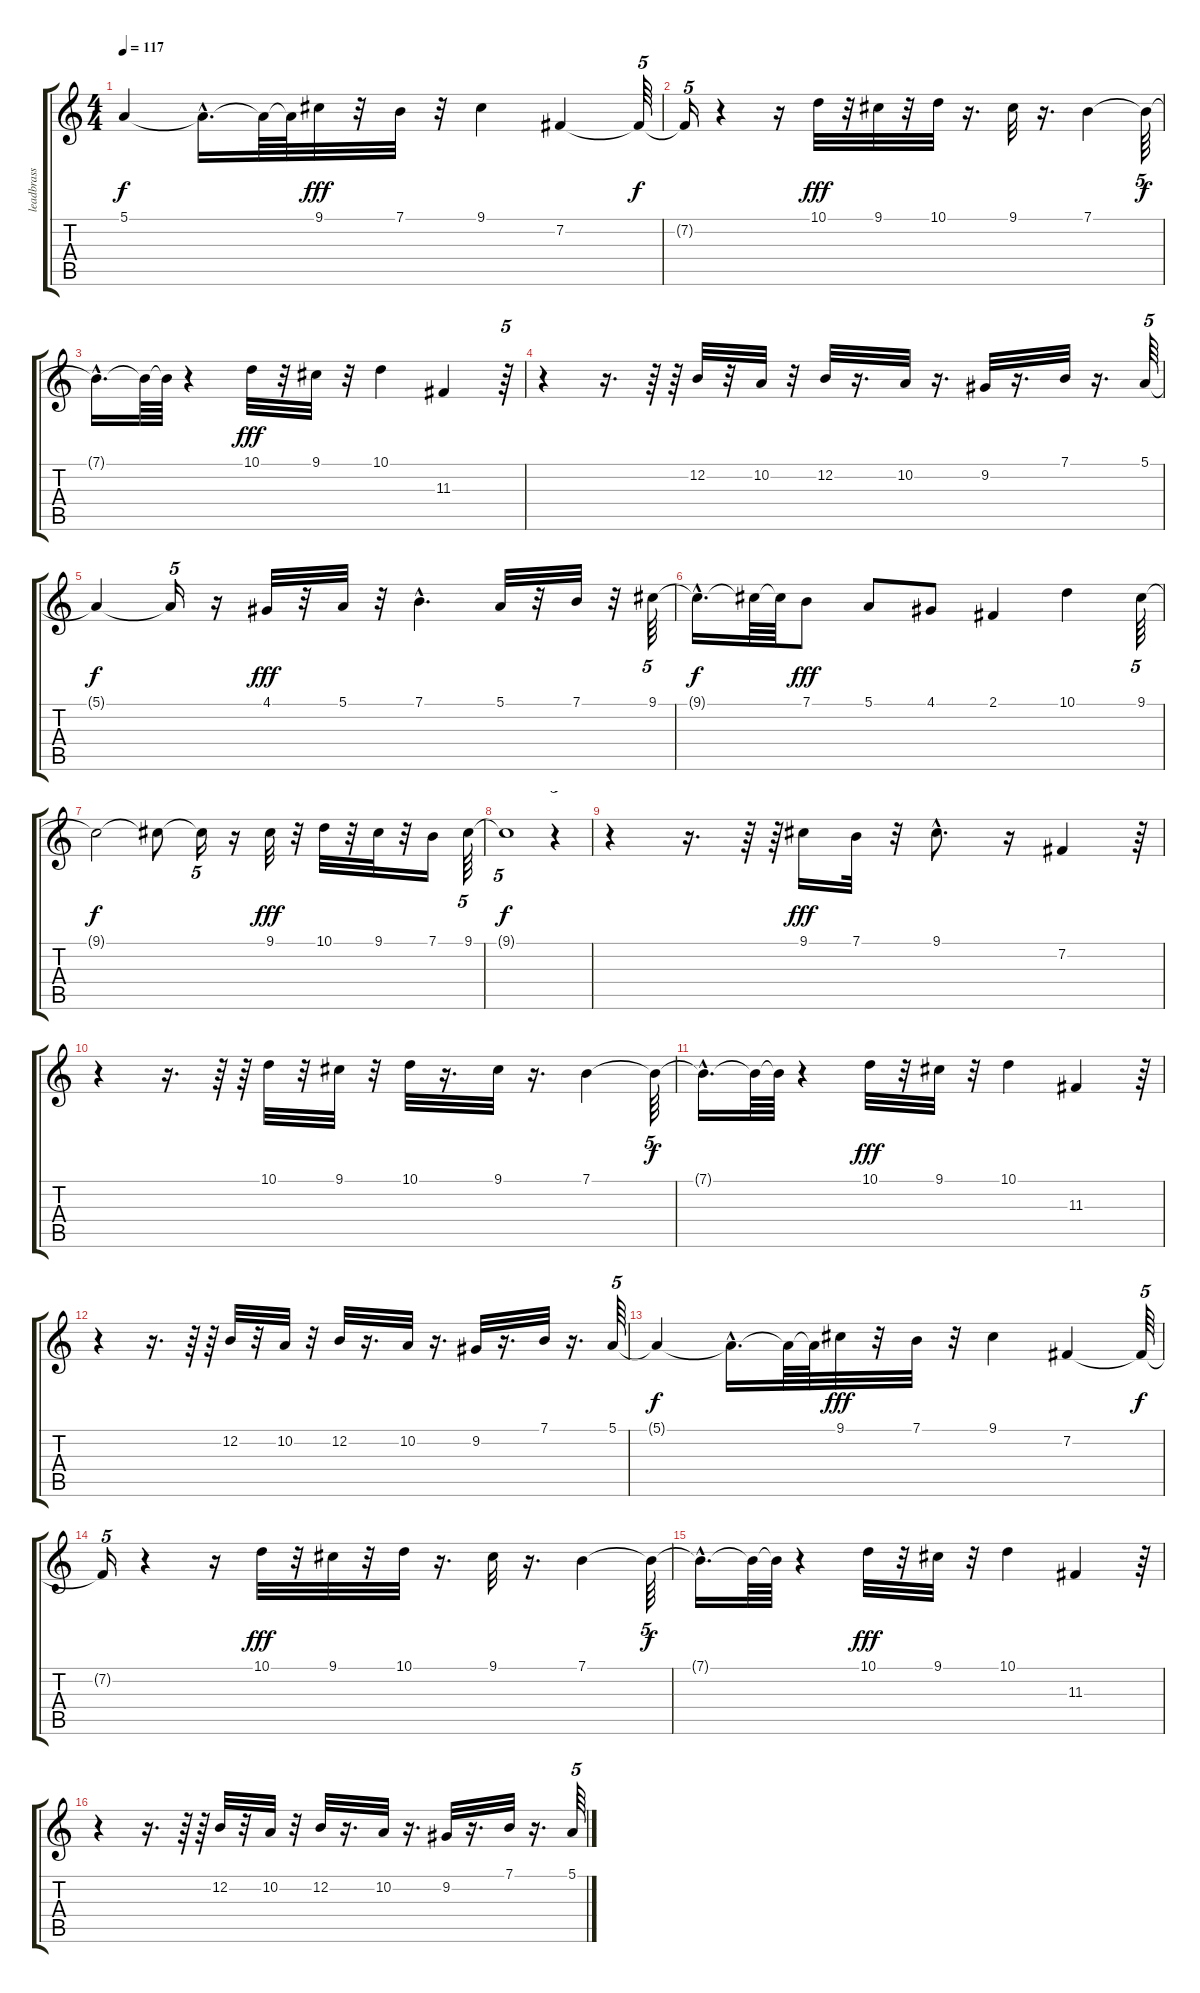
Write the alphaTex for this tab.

\track ("leadbrass" "leadbrass") {instrument synthbrass1}
\staff {score tabs}
\tuning (E4 B3 G3 D3 A2 E2) {hide}
\ts (4 4)
\tempo 117
\clef g2
\ks c
5.1{t}.4{dy f} 5.1{hac t}.16{d} 5.1{t}.64 5.1{t}.64 9.1.32{dy fff} r.32 7.1.32 r.32 9.1.4 7.2.4 7.2{t}.64{tu (5 4) dy f} |
7.2{t}.16{tu (5 4)} r.4 r.16 10.1.32{dy fff} r.32 9.1.32 r.32 10.1.32 r.16{d} 9.1.32 r.16{d} 7.1.4 7.1{t}.64{tu (5 4) dy f} |
7.1{hac t}.16{d} 7.1{t}.64 7.1{t}.64 r.4 10.1.32{dy fff} r.32 9.1.32 r.32 10.1.4 11.3.4 r.64{tu (5 4)} |
r.4 r.16{d} r.64 r.64 12.2.32 r.32 10.2.32 r.32 12.2.32 r.16{d} 10.2.32 r.16{d} 9.2.32 r.16{d} 7.1.32 r.16{d} 5.1.64{tu (5 4)} |
5.1{t}.4{dy f} 5.1{t}.16{tu (5 4)} r.16 4.1.32{dy fff} r.32 5.1.32 r.32 7.1{hac}.4{d} 5.1.32 r.32 7.1.32 r.32 9.1.64{tu (5 4)} |
9.1{hac t}.16{d dy f} 9.1{t}.64 9.1{t}.64 7.1.8{dy fff} 5.1.8 4.1.8 2.1.4 10.1.4 9.1.64{tu (5 4)} |
9.1{t}.2{dy f} 9.1{t}.8 9.1{t}.16{tu (5 4)} r.16 9.1.32{dy fff} r.32 10.1.32 r.32 9.1.32 r.32 7.1.16 9.1.64{tu (5 4)} |
9.1{t}.1{tu (5 4) dy f} r.4{tu (5 4)} |
r.4 r.16{d} r.64 r.64 9.1.16{dy fff} 7.1.32 r.32 9.1{hac}.8{d} r.16 7.2.4 r.64{tu (5 4)} |
r.4 r.16{d} r.64 r.64 10.1.32 r.32 9.1.32 r.32 10.1.32 r.16{d} 9.1.32 r.16{d} 7.1.4 7.1{t}.64{tu (5 4) dy f} |
7.1{hac t}.16{d} 7.1{t}.64 7.1{t}.64 r.4 10.1.32{dy fff} r.32 9.1.32 r.32 10.1.4 11.3.4 r.64{tu (5 4)} |
r.4 r.16{d} r.64 r.64 12.2.32 r.32 10.2.32 r.32 12.2.32 r.16{d} 10.2.32 r.16{d} 9.2.32 r.16{d} 7.1.32 r.16{d} 5.1.64{tu (5 4)} |
5.1{t}.4{dy f} 5.1{hac t}.16{d} 5.1{t}.64 5.1{t}.64 9.1.32{dy fff} r.32 7.1.32 r.32 9.1.4 7.2.4 7.2{t}.64{tu (5 4) dy f} |
7.2{t}.16{tu (5 4)} r.4 r.16 10.1.32{dy fff} r.32 9.1.32 r.32 10.1.32 r.16{d} 9.1.32 r.16{d} 7.1.4 7.1{t}.64{tu (5 4) dy f} |
7.1{hac t}.16{d} 7.1{t}.64 7.1{t}.64 r.4 10.1.32{dy fff} r.32 9.1.32 r.32 10.1.4 11.3.4 r.64{tu (5 4)} |
r.4 r.16{d} r.64 r.64 12.2.32 r.32 10.2.32 r.32 12.2.32 r.16{d} 10.2.32 r.16{d} 9.2.32 r.16{d} 7.1.32 r.16{d} 5.1.64{tu (5 4)}
